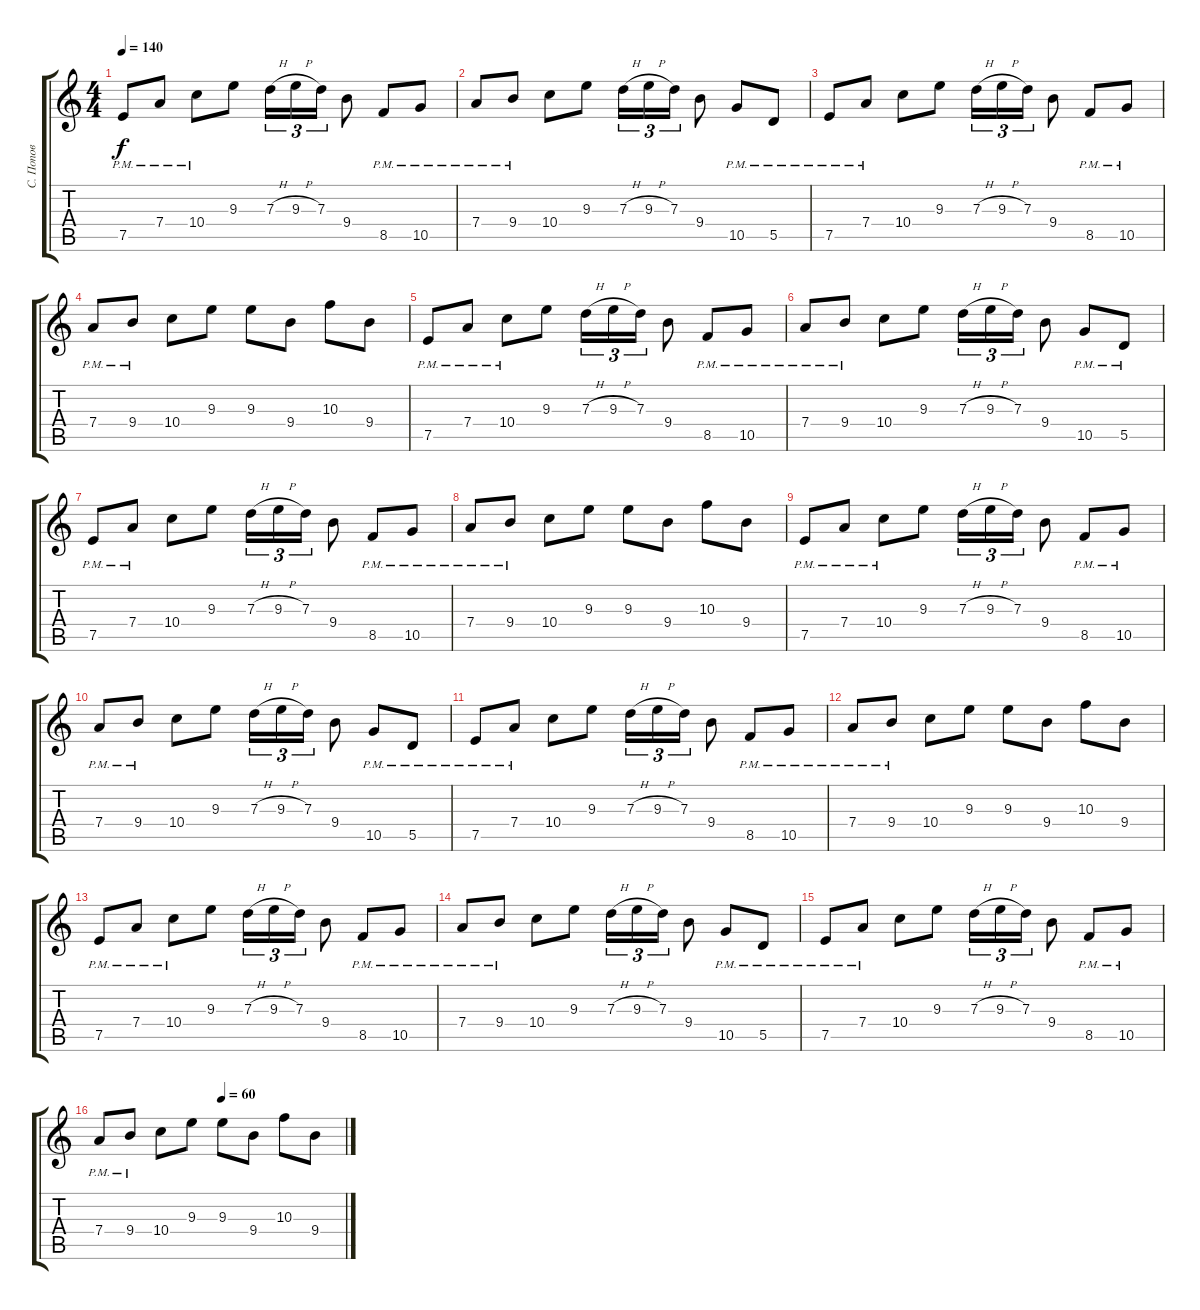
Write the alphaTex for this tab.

\track ("С. Попов" "С. Попов") {instrument distortionguitar}
\staff {score tabs}
\tuning (E4 B3 G3 D3 A2 E2) {hide}
\ts (4 4)
\tempo 140
\clef g2
\ks c
7.5{pm}.8{dy f} 7.4{pm}.8 10.4{pm}.8 9.3.8 7.3{h}.16{tu (3 2)} 9.3{h}.16{tu (3 2)} 7.3.16{tu (3 2)} 9.4.8 8.5{pm}.8 10.5{pm}.8 |
7.4{pm}.8 9.4{pm}.8 10.4.8 9.3.8 7.3{h}.16{tu (3 2)} 9.3{h}.16{tu (3 2)} 7.3.16{tu (3 2)} 9.4.8 10.5{pm}.8 5.5{pm}.8 |
7.5{pm}.8 7.4{pm}.8 10.4.8 9.3.8 7.3{h}.16{tu (3 2)} 9.3{h}.16{tu (3 2)} 7.3.16{tu (3 2)} 9.4.8 8.5{pm}.8 10.5{pm}.8 |
7.4{pm}.8 9.4{pm}.8 10.4.8 9.3.8 9.3.8 9.4.8 10.3.8 9.4.8 |
7.5{pm}.8 7.4{pm}.8 10.4{pm}.8 9.3.8 7.3{h}.16{tu (3 2)} 9.3{h}.16{tu (3 2)} 7.3.16{tu (3 2)} 9.4.8 8.5{pm}.8 10.5{pm}.8 |
7.4{pm}.8 9.4{pm}.8 10.4.8 9.3.8 7.3{h}.16{tu (3 2)} 9.3{h}.16{tu (3 2)} 7.3.16{tu (3 2)} 9.4.8 10.5{pm}.8 5.5{pm}.8 |
7.5{pm}.8 7.4{pm}.8 10.4.8 9.3.8 7.3{h}.16{tu (3 2)} 9.3{h}.16{tu (3 2)} 7.3.16{tu (3 2)} 9.4.8 8.5{pm}.8 10.5{pm}.8 |
7.4{pm}.8 9.4{pm}.8 10.4.8 9.3.8 9.3.8 9.4.8 10.3.8 9.4.8 |
7.5{pm}.8 7.4{pm}.8 10.4{pm}.8 9.3.8 7.3{h}.16{tu (3 2)} 9.3{h}.16{tu (3 2)} 7.3.16{tu (3 2)} 9.4.8 8.5{pm}.8 10.5{pm}.8 |
7.4{pm}.8 9.4{pm}.8 10.4.8 9.3.8 7.3{h}.16{tu (3 2)} 9.3{h}.16{tu (3 2)} 7.3.16{tu (3 2)} 9.4.8 10.5{pm}.8 5.5{pm}.8 |
7.5{pm}.8 7.4{pm}.8 10.4.8 9.3.8 7.3{h}.16{tu (3 2)} 9.3{h}.16{tu (3 2)} 7.3.16{tu (3 2)} 9.4.8 8.5{pm}.8 10.5{pm}.8 |
7.4{pm}.8 9.4{pm}.8 10.4.8 9.3.8 9.3.8 9.4.8 10.3.8 9.4.8 |
7.5{pm}.8 7.4{pm}.8 10.4{pm}.8 9.3.8 7.3{h}.16{tu (3 2)} 9.3{h}.16{tu (3 2)} 7.3.16{tu (3 2)} 9.4.8 8.5{pm}.8 10.5{pm}.8 |
7.4{pm}.8 9.4{pm}.8 10.4.8 9.3.8 7.3{h}.16{tu (3 2)} 9.3{h}.16{tu (3 2)} 7.3.16{tu (3 2)} 9.4.8 10.5{pm}.8 5.5{pm}.8 |
7.5{pm}.8 7.4{pm}.8 10.4.8 9.3.8 7.3{h}.16{tu (3 2)} 9.3{h}.16{tu (3 2)} 7.3.16{tu (3 2)} 9.4.8 8.5{pm}.8 10.5{pm}.8 |
\tempo (60 0.5)
7.4{pm}.8 9.4{pm}.8 10.4.8 9.3.8 9.3.8 9.4.8 10.3.8 9.4.8
